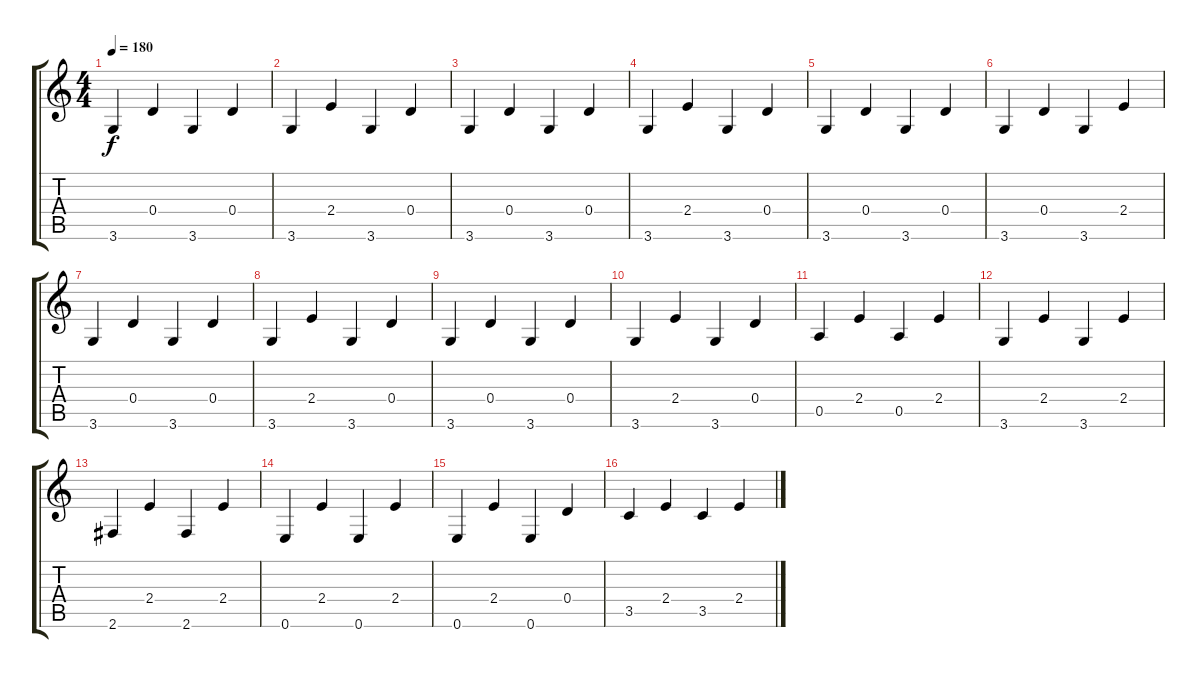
\track "" {instrument acousticguitarnylon}
\staff {score tabs}
\tuning (E4 B3 G3 D3 A2 E2) {hide}
\ts (4 4)
\tempo 180
\clef g2
\ks c
3.6.4{dy f} 0.4.4 3.6.4 0.4.4 |
3.6.4 2.4.4 3.6.4 0.4.4 |
3.6.4 0.4.4 3.6.4 0.4.4 |
3.6.4 2.4.4 3.6.4 0.4.4 |
3.6.4 0.4.4 3.6.4 0.4.4 |
3.6.4 0.4.4 3.6.4 2.4.4 |
3.6.4 0.4.4 3.6.4 0.4.4 |
3.6.4 2.4.4 3.6.4 0.4.4 |
3.6.4 0.4.4 3.6.4 0.4.4 |
3.6.4 2.4.4 3.6.4 0.4.4 |
0.5.4 2.4.4 0.5.4 2.4.4 |
3.6.4 2.4.4 3.6.4 2.4.4 |
2.6.4 2.4.4 2.6.4 2.4.4 |
0.6.4 2.4.4 0.6.4 2.4.4 |
0.6.4 2.4.4 0.6.4 0.4.4 |
3.5.4 2.4.4 3.5.4 2.4.4
